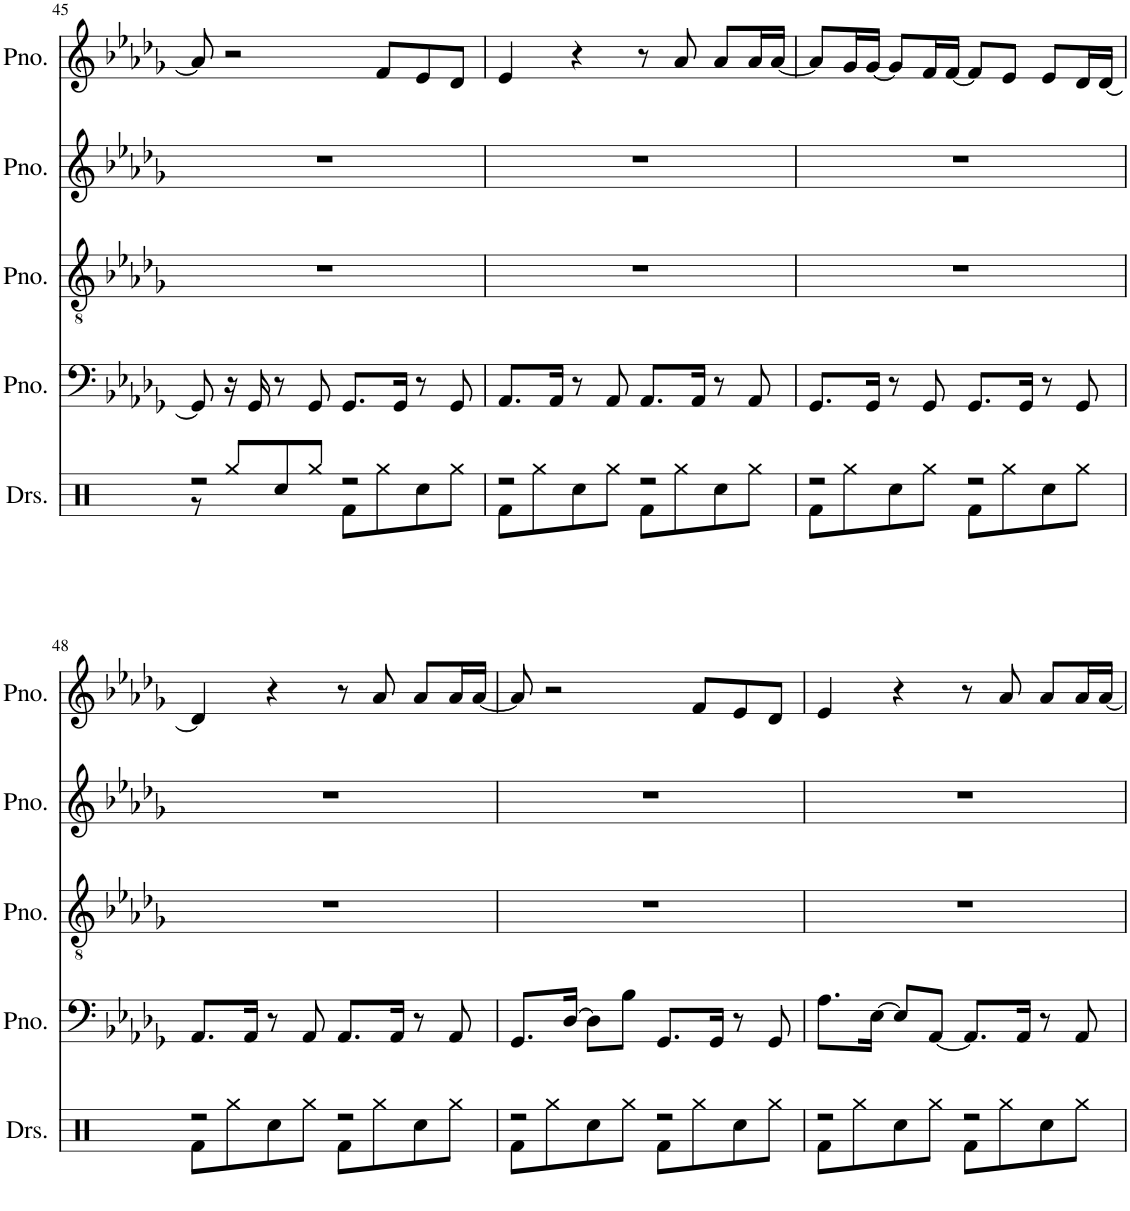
**kern	**kern	**kern	**kern	**kern
*part5	*part4	*part3	*part2	*part1
*staff5	*staff4	*staff3	*staff2	*staff1
*I"ドラムセット	*I"ピアノ	*I"ピアノ	*I"ピアノ	*I"ピアノ
!!LO:PB:g=z
*clefX	*clefF4	*clefGv2	*clefG2	*clefG2
*k[]	*k[b-e-a-d-g-]	*k[b-e-a-d-g-]	*k[b-e-a-d-g-]	*k[b-e-a-d-g-]
*M4/4	*M4/4	*M4/4	*M4/4	*M4/4
=45	=45	=45	=45	=45
*^	*	*	*	*
2r	8r	8GG-/]	1r	1r	8a-/]
.	8Rgg/L	16r	.	.	2r
.	.	16GG-/	.	.	.
.	8Rcc/	8r	.	.	.
.	8Rgg/J	8GG-/	.	.	.
2r	8Rf\L	8.GG-/L	.	.	.
.	8Rgg\	.	.	.	8f/L
.	.	16GG-/Jk	.	.	.
.	8Rcc\	8r	.	.	8e-/
.	8Rgg\J	8GG-/	.	.	8d-/J
=46	=46	=46	=46	=46	=46
2r	8Rf\L	8.AA-/L	1r	1r	4e-/
.	8Rgg\	.	.	.	.
.	.	16AA-/Jk	.	.	.
.	8Rcc\	8r	.	.	4r
.	8Rgg\J	8AA-/	.	.	.
2r	8Rf\L	8.AA-/L	.	.	8r
.	8Rgg\	.	.	.	8a-/
.	.	16AA-/Jk	.	.	.
.	8Rcc\	8r	.	.	8a-/L
.	8Rgg\J	8AA-/	.	.	16a-/L
.	.	.	.	.	[16a-/JJ
=47	=47	=47	=47	=47	=47
2r	8Rf\L	8.GG-/L	1r	1r	8a-/L]
.	8Rgg\	.	.	.	16g-/L
.	.	16GG-/Jk	.	.	[16g-/JJ
.	8Rcc\	8r	.	.	8g-/L]
.	8Rgg\J	8GG-/	.	.	16f/L
.	.	.	.	.	[16f/JJ
2r	8Rf\L	8.GG-/L	.	.	8f/L]
.	8Rgg\	.	.	.	8e-/J
.	.	16GG-/Jk	.	.	.
.	8Rcc\	8r	.	.	8e-/L
.	8Rgg\J	8GG-/	.	.	16d-/L
.	.	.	.	.	[16d-/JJ
!!LO:LB:g=z
=48	=48	=48	=48	=48	=48
2r	8Rf\L	8.AA-/L	1r	1r	4d-/]
.	8Rgg\	.	.	.	.
.	.	16AA-/Jk	.	.	.
.	8Rcc\	8r	.	.	4r
.	8Rgg\J	8AA-/	.	.	.
2r	8Rf\L	8.AA-/L	.	.	8r
.	8Rgg\	.	.	.	8a-/
.	.	16AA-/Jk	.	.	.
.	8Rcc\	8r	.	.	8a-/L
.	8Rgg\J	8AA-/	.	.	16a-/L
.	.	.	.	.	[16a-/JJ
=49	=49	=49	=49	=49	=49
2r	8Rf\L	8.GG-/L	1r	1r	8a-/]
.	8Rgg\	.	.	.	2r
.	.	[16D-/Jk	.	.	.
.	8Rcc\	8D-\L]	.	.	.
.	8Rgg\J	8B-\J	.	.	.
2r	8Rf\L	8.GG-/L	.	.	.
.	8Rgg\	.	.	.	8f/L
.	.	16GG-/Jk	.	.	.
.	8Rcc\	8r	.	.	8e-/
.	8Rgg\J	8GG-/	.	.	8d-/J
=50	=50	=50	=50	=50	=50
2r	8Rf\L	8.A-\L	1r	1r	4e-/
.	8Rgg\	.	.	.	.
.	.	[16E-\Jk	.	.	.
.	8Rcc\	8E-/L]	.	.	4r
.	8Rgg\J	[8AA-/J	.	.	.
2r	8Rf\L	8.AA-/L]	.	.	8r
.	8Rgg\	.	.	.	8a-/
.	.	16AA-/Jk	.	.	.
.	8Rcc\	8r	.	.	8a-/L
.	8Rgg\J	8AA-/	.	.	16a-/L
.	.	.	.	.	[16a-/JJ
*v	*v	*	*	*	*
=	=	=	=	=
*-	*-	*-	*-	*-
